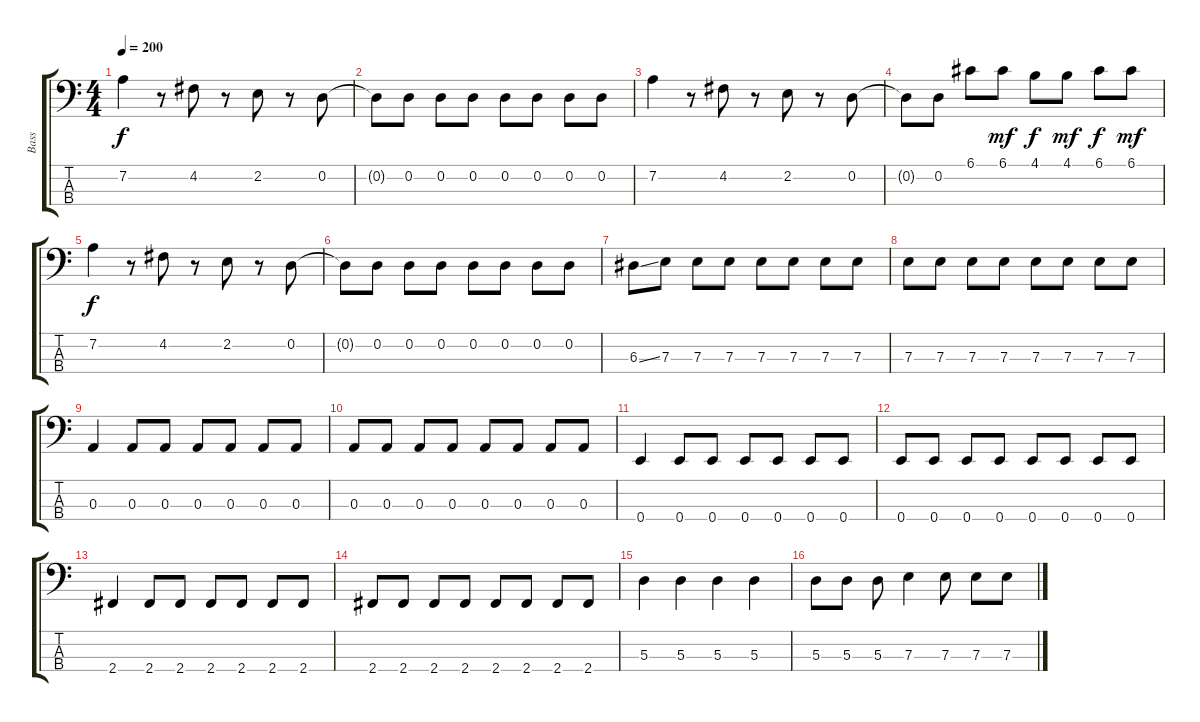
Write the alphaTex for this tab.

\track ("Bass" "Bass") {instrument electricbasspick}
\staff {score tabs}
\tuning (G2 D2 A1 E1) {hide}
\ts (4 4)
\tempo 200
\clef f4
\ks c
7.2.4{dy f instrument electricbasspick} r.8 4.2.8 r.8 2.2.8 r.8 0.2.8 |
0.2{t}.8 0.2.8 0.2.8 0.2.8 0.2.8 0.2.8 0.2.8 0.2.8 |
7.2.4 r.8 4.2.8 r.8 2.2.8 r.8 0.2.8 |
0.2{t}.8 0.2.8 6.1.8 6.1.8{dy mf} 4.1.8{dy f} 4.1.8{dy mf} 6.1.8{dy f} 6.1.8{dy mf} |
7.2.4{dy f} r.8 4.2.8 r.8 2.2.8 r.8 0.2.8 |
0.2{t}.8 0.2.8 0.2.8 0.2.8 0.2.8 0.2.8 0.2.8 0.2.8 |
6.3{ss}.8 7.3.8 7.3.8 7.3.8 7.3.8 7.3.8 7.3.8 7.3.8 |
7.3.8 7.3.8 7.3.8 7.3.8 7.3.8 7.3.8 7.3.8 7.3.8 |
0.3.4 0.3.8 0.3.8 0.3.8 0.3.8 0.3.8 0.3.8 |
0.3.8 0.3.8 0.3.8 0.3.8 0.3.8 0.3.8 0.3.8 0.3.8 |
0.4.4 0.4.8 0.4.8 0.4.8 0.4.8 0.4.8 0.4.8 |
0.4.8 0.4.8 0.4.8 0.4.8 0.4.8 0.4.8 0.4.8 0.4.8 |
2.4.4 2.4.8 2.4.8 2.4.8 2.4.8 2.4.8 2.4.8 |
2.4.8 2.4.8 2.4.8 2.4.8 2.4.8 2.4.8 2.4.8 2.4.8 |
5.3.4 5.3.4 5.3.4 5.3.4 |
5.3.8 5.3.8 5.3.8 7.3.4 7.3.8 7.3.8 7.3.8
